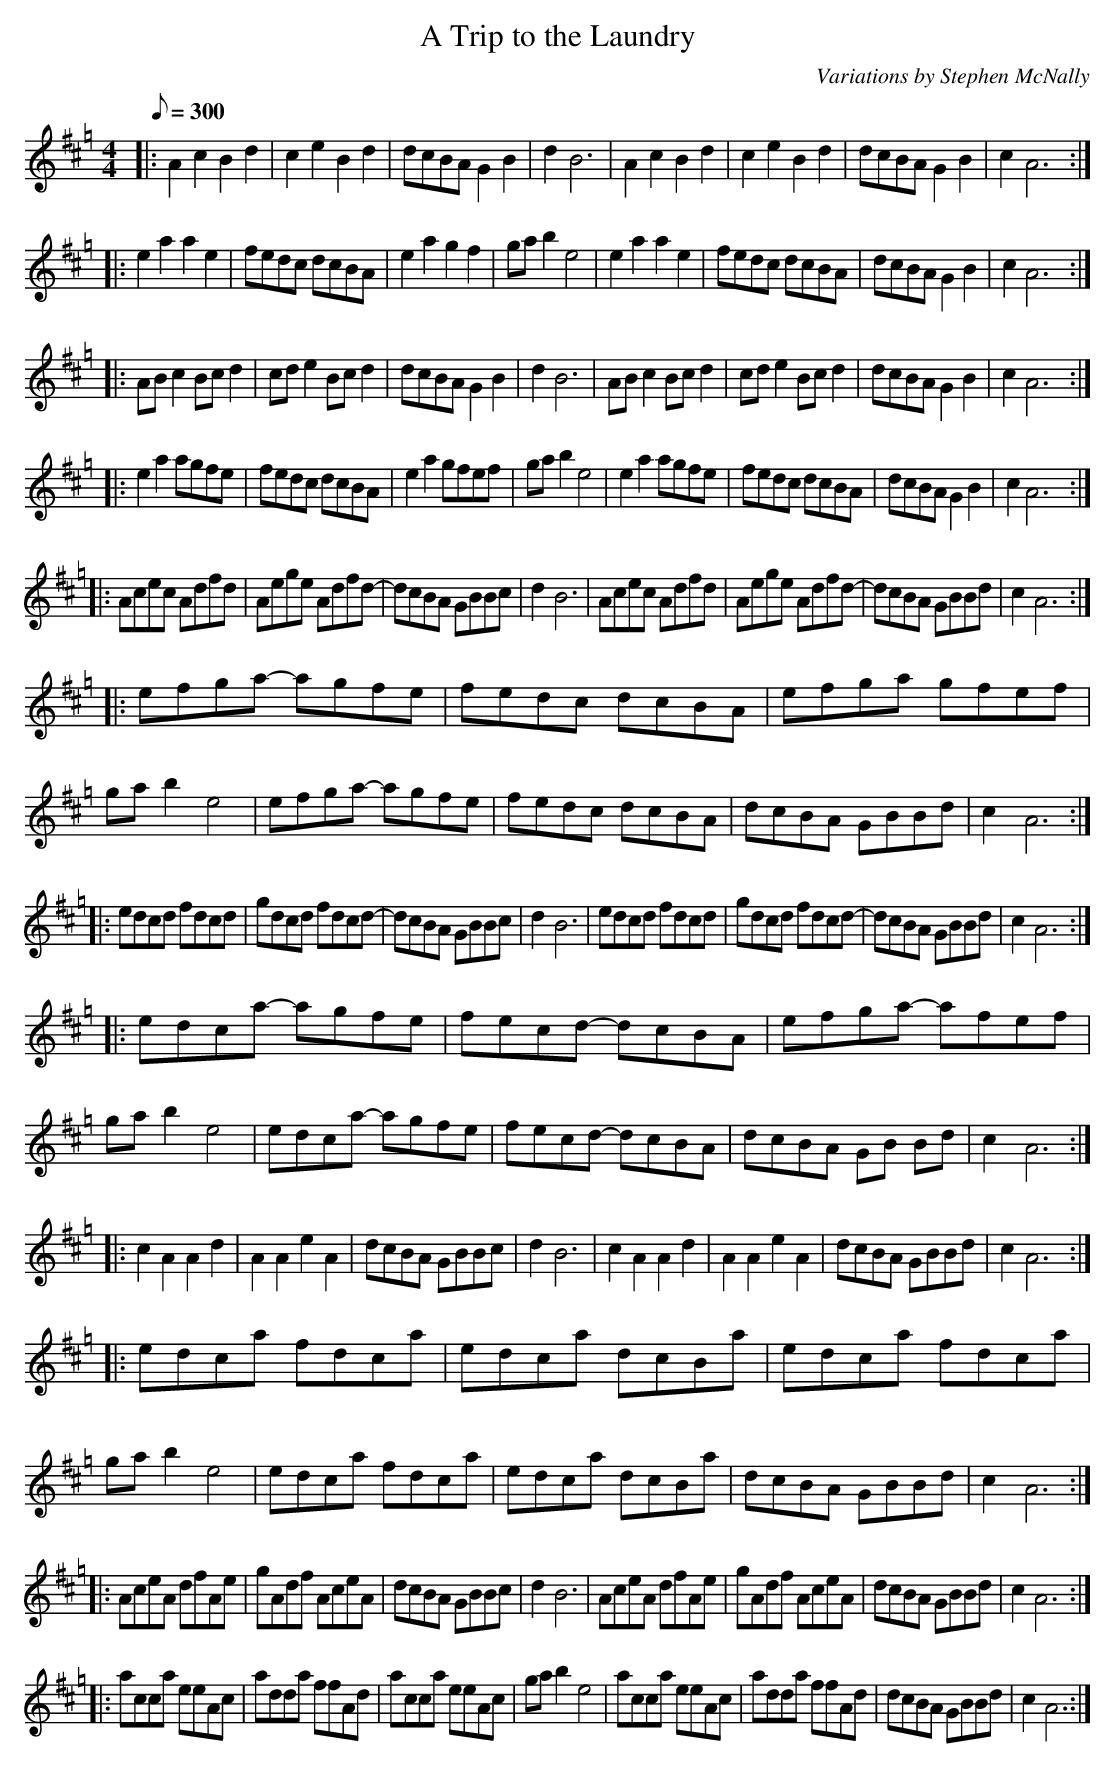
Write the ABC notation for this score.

X:1
T:A Trip to the Laundry
M:4/4
L:1/8
Q:300
C:Variations by Stephen McNally
K:Hp
|:A2c2B2d2|c2e2B2d2|dcBA G2B2|d2B6|A2c2B2d2|c2e2B2d2|dcBA G2B2|c2 A6:|!
|:e2a2 a2e2|fedc dcBA|e2a2 g2f2|gab2 e4|e2a2 a2e2|fedc dcBA|dcBA G2B2|c2
A6:|!
|:ABc2 Bcd2|cde2 Bcd2|dcBA G2B2|d2B6|ABc2 Bcd2|cde2 Bcd2|dcBA G2B2|c2 A6
:|!
|:e2a2 agfe|fedc dcBA|e2a2 gfef|gab2 e4|e2a2 agfe|fedc dcBA|dcBA G2B2|c2
A6:|!
|:Acec Adfd|Aege Adfd-|dcBA GBBc|d2B6|Acec Adfd|Aege Adfd-|dcBA GBBd|c2
A6:|!
|:efga- agfe|fedc dcBA|efga gfef|gab2 e4|efga- agfe|fedc dcBA|dcBA GBBd|
c2 A6:|!
|:edcd fdcd|gdcd fdcd-|dcBA GBBc|d2B6|edcd fdcd|gdcd fdcd-|dcBA GBBd|c2
A6:|!
|:edca- agfe|fecd- dcBA|efga- afef|gab2 e4|edca- agfe|fecd- dcBA|dcBA GB
Bd|c2 A6:|!
|:c2A2A2d2|A2A2e2A2|dcBA GBBc|d2B6|c2A2A2d2|A2A2e2A2|dcBA GBBd|c2 A6:|!
|:edca fdca|edca dcBa|edca fdca|gab2 e4|edca fdca|edca dcBa|dcBA GBBd|c2
A6:|!
|:AceA dfAe|gAdf AceA|dcBA GBBc|d2B6|AceA dfAe|gAdf AceA|dcBA GBBd|c2 A6
:|!
|:acca eeAc|adda ffAd|acca eeAc|gab2 e4|acca eeAc|adda ffAd|dcBA GBBd|c2
A6:|!
